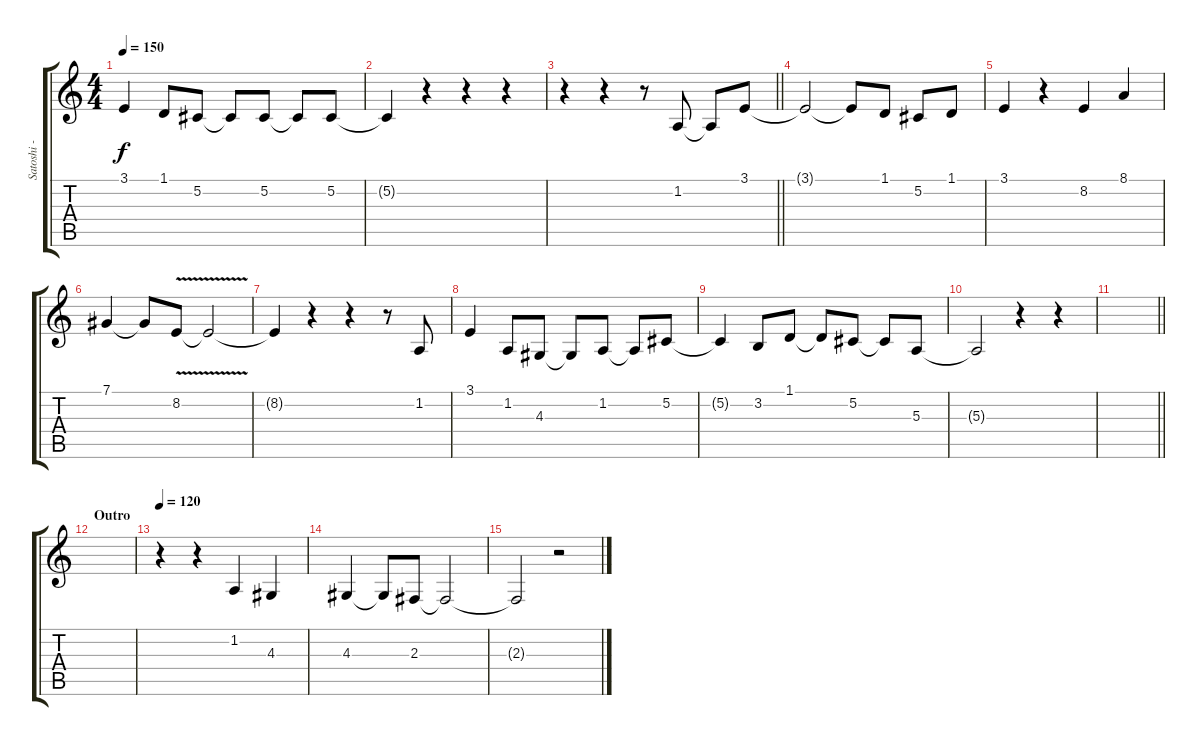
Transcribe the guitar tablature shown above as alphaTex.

\track ("Satoshi - Vocals" "Satoshi - ") {instrument lead6voice}
\staff {score tabs}
\tuning (Db4 Ab3 E3 B2 Gb2 B1) {hide}
\ts (4 4)
\tempo 150
\clef g2
\ks c
3.1{t}.4{dy f} 1.1.8 5.2.8 5.2{t}.8 5.2.8 5.2{t}.8 5.2.8 |
5.2{t}.4 r.4 r.4 r.4 |
\barLineRight lightlight
r.4 r.4 r.8 1.2.8 1.2{t}.8 3.1.8 |
\section ("" "")
3.1{t}.2 3.1{t}.8 1.1.8 5.2.8 1.1.8 |
3.1.4 r.4 8.2.4 8.1.4 |
7.1.4 7.1{t}.8 8.2{v}.8 8.2{t}.2 |
8.2{t}.4 r.4 r.4 r.8 1.2.8 |
3.1.4 1.2.8 4.3.8 4.3{t}.8 1.2.8 1.2{t}.8 5.2.8 |
5.2{t}.4 3.2.8 1.1.8 1.1{t}.8 5.2.8 5.2{t}.8 5.3.8 |
5.3{t}.2 r.4 r.4 |
\barLineRight lightlight
|
\section ("" "Outro")
|
\tempo 120
r.4 r.4 1.2.4 4.3.4 |
4.3.4 4.3{t}.8 2.3.8 2.3{t}.2 |
2.3{t}.2 r.2
